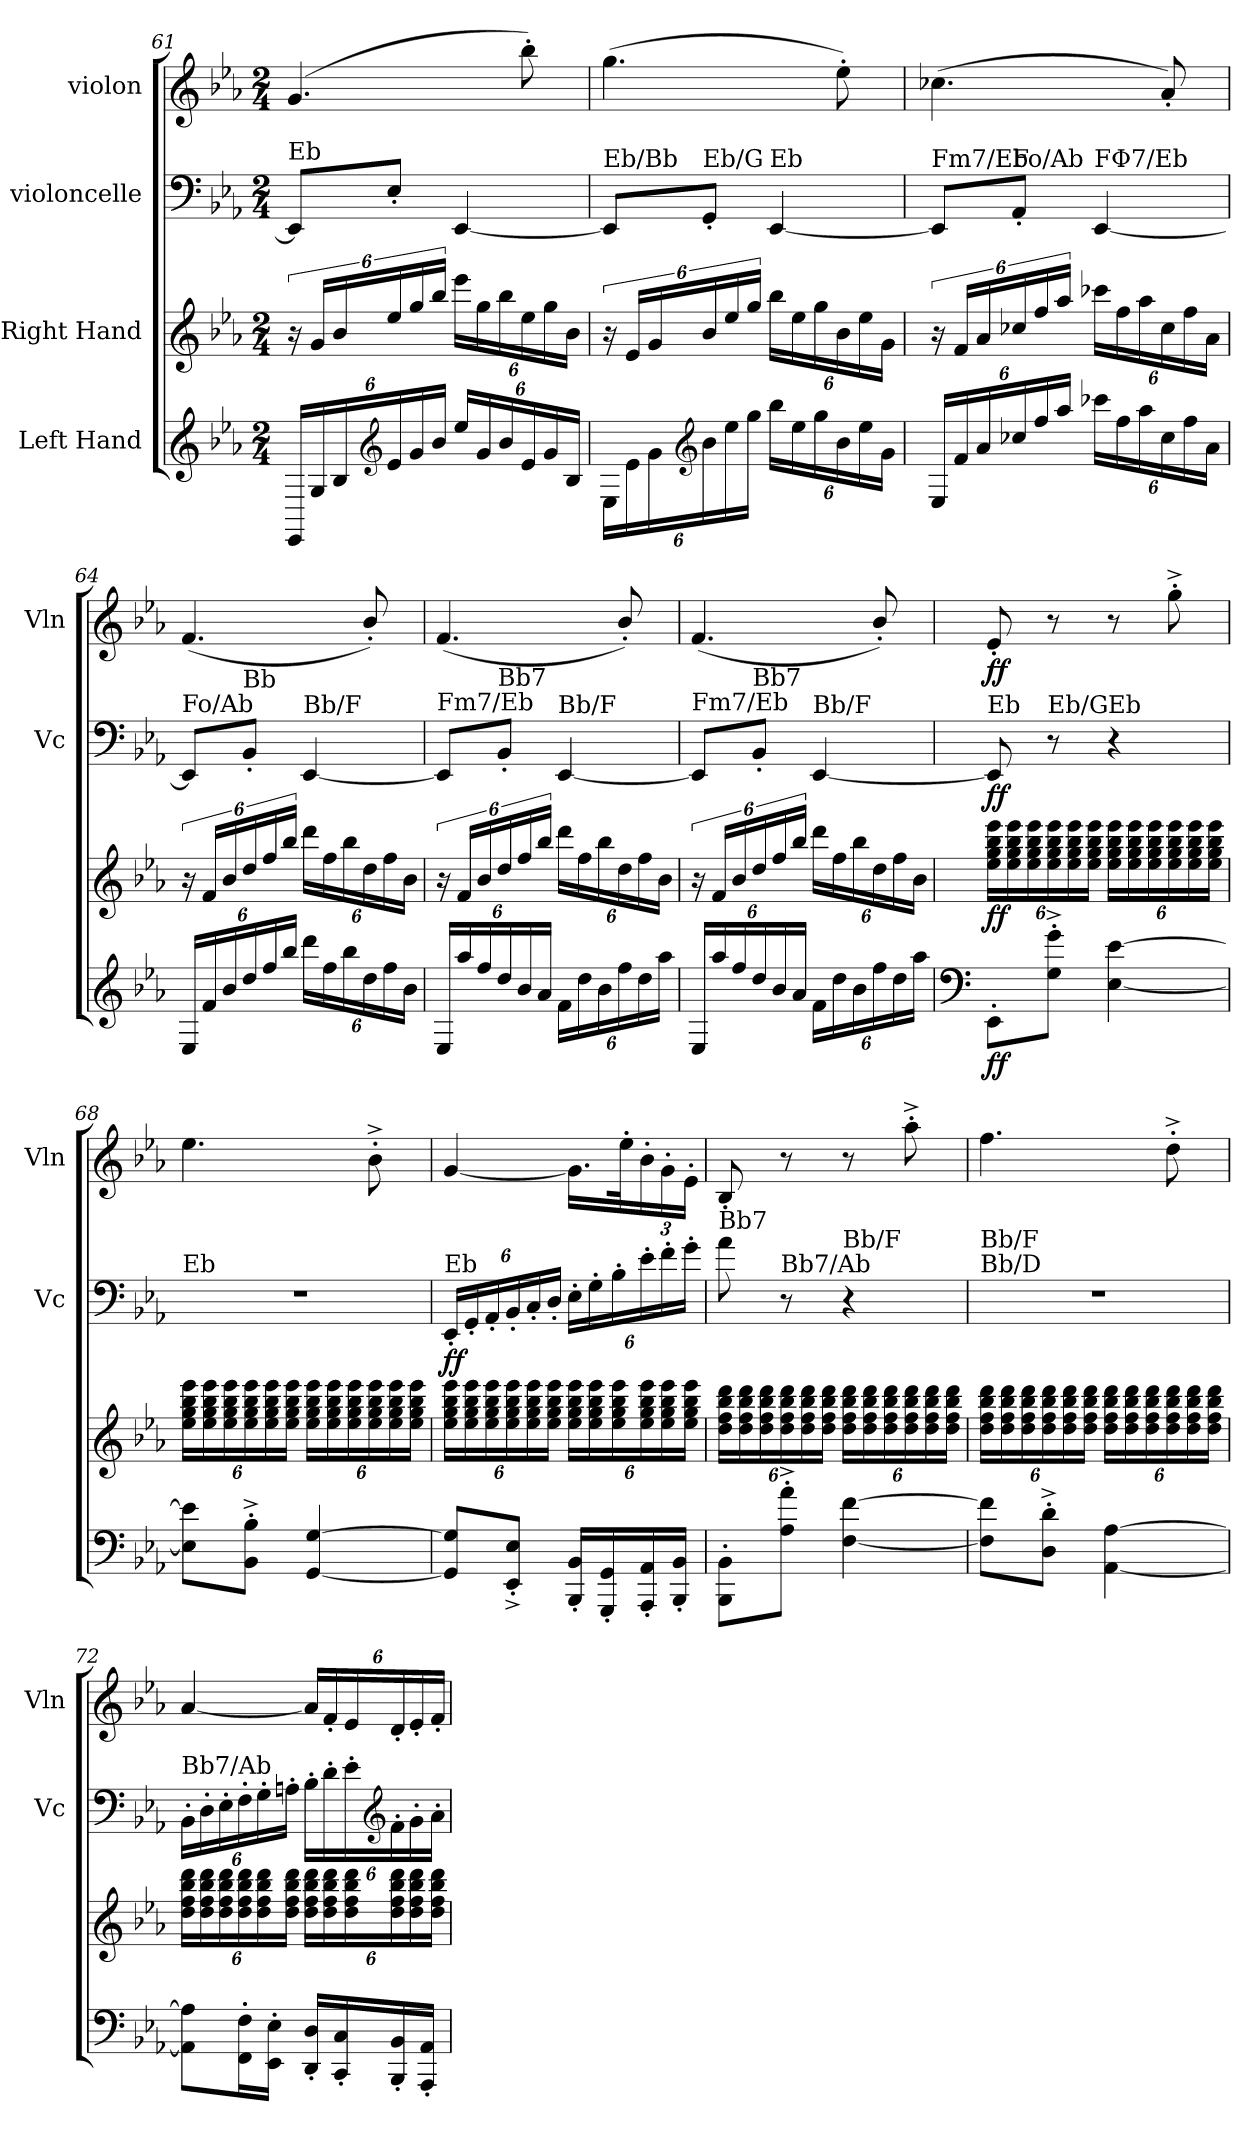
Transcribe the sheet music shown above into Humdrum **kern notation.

**kern	**dynam	**kern	**dynam	**kern	**dynam	**kern	**dynam
*part4	*part4	*part3	*part3	*part2	*part2	*part1	*part1
*staff4	*staff4	*staff3	*staff3	*staff2	*staff2	*staff1	*staff1
*I"Left Hand	*	*I"Right Hand	*	*I"violoncelle	*	*I"violon	*
*	*	*	*	*I'Vc	*	*I'Vln	*
*clefG2	*	*clefG2	*	*clefF4	*	*clefG2	*
*k[b-e-a-]	*	*k[b-e-a-]	*	*k[b-e-a-]	*	*k[b-e-a-]	*
*M2/4	*	*M2/4	*	*M2/4	*	*M2/4	*
*Xbrackettup	*	*	*	*	*	*	*
=61	=61	=61	=61	=61	=61	=61	=61
!	!	!	!	!LO:TX:a:t=Eb	!	!	!
24EE-i/LL	.	24r	.	8EE-i/L]	.	(>4.g/	.
24Gj/	.	24gj/LL	.	.	.	.	.
24B-j/	.	24b-j/	.	.	.	.	.
*clefG2	*	*	*	*	*	*	*
*	*	*Xbrackettup	*	*	*	*	*
24e-i/	.	24ee-i/	.	8E-'i/J	.	.	.
24gj/	.	24ggj/	.	.	.	.	.
24b-j/JJ	.	24bb-j/JJ	.	.	.	.	.
24ee-i/LL	.	24eee-i\LL	.	[4EE-i/	.	.	.
24gj/	.	24ggj\	.	.	.	.	.
24b-j/	.	24bb-j\	.	.	.	.	.
24e-i/	.	24ee-i\	.	.	.	8bb-'\)	.
24gj/	.	24ggj\	.	.	.	.	.
24B-j/JJ	.	24b-j\JJ	.	.	.	.	.
=62	=62	=62	=62	=62	=62	=62	=62
*	*	*brackettup	*	*	*	*	*
!	!	!	!	!LO:TX:a:t=Eb/Bb	!	!	!
24E-\LL	.	24r	.	8EE-/L]	.	(>4.gg\	.
24e-\	.	24e-/LL	.	.	.	.	.
24g\	.	24g/	.	.	.	.	.
*clefG2	*	*	*	*	*	*	*
*	*	*Xbrackettup	*	*	*	*	*
!	!	!	!	!LO:TX:a:t=Eb/G	!	!	!
24b-j\	.	24b-j/	.	8GG'j/J	.	.	.
24ee-i\	.	24ee-i/	.	.	.	.	.
24ggj\JJ	.	24ggj/JJ	.	.	.	.	.
!	!	!	!	!LO:TX:a:t=Eb	!	!	!
24bb-j\LL	.	24bb-j\LL	.	[4EE-i/	.	.	.
24ee-i\	.	24ee-i\	.	.	.	.	.
24ggj\	.	24ggj\	.	.	.	.	.
24b-j\	.	24b-j\	.	.	.	8ee-'\)	.
24ee-i\	.	24ee-i\	.	.	.	.	.
24gj\JJ	.	24gj\JJ	.	.	.	.	.
!!LO:LB:g=z
=63	=63	=63	=63	=63	=63	=63	=63
*	*	*brackettup	*	*	*	*	*
!	!	!	!	!LO:TX:a:t=Fm7/Eb	!	!	!
24E-j/LL	.	24r	.	8EE-j/L]	.	(>4.cc-X\	.
24fi/	.	24fi/LL	.	.	.	.	.
24a-j/	.	24a-j/	.	.	.	.	.
*	*	*Xbrackettup	*	*	*	*	*
!	!	!	!	!LO:TX:a:t=Fo/Ab	!	!	!
24cc-Xj/	.	24cc-Xj/	.	8AA-'j/J	.	.	.
24ffi/	.	24ffi/	.	.	.	.	.
24aa-j/JJ	.	24aa-j/JJ	.	.	.	.	.
!	!	!	!	!LO:TX:a:t=FΦ7/Eb	!	!	!
24ccc-Xj\LL	.	24ccc-Xj\LL	.	[4EE-j/	.	.	.
24ffi\	.	24ffi\	.	.	.	.	.
24aa-j\	.	24aa-j\	.	.	.	.	.
24cc-j\	.	24cc-j\	.	.	.	8a-'/)	.
24ffi\	.	24ffi\	.	.	.	.	.
24a-j\JJ	.	24a-j\JJ	.	.	.	.	.
=64	=64	=64	=64	=64	=64	=64	=64
*	*	*brackettup	*	*	*	*	*
!	!	!	!	!LO:TX:a:t=Fo/Ab	!	!	!
24E-/LL	.	24r	.	8EE-/L]	.	(<4.f/	.
24f/	.	24f/LL	.	.	.	.	.
24b-/	.	24b-/	.	.	.	.	.
*	*	*Xbrackettup	*	*	*	*	*
!	!	!	!	!LO:TX:a:t=Bb	!	!	!
24ddj/	.	24ddj/	.	8BB-'i/J	.	.	.
24ffj/	.	24ffj/	.	.	.	.	.
24bb-i/JJ	.	24bb-i/JJ	.	.	.	.	.
!	!	!	!	!LO:TX:a:t=Bb/F	!	!	!
24dddj\LL	.	24dddj\LL	.	[4EE-/	.	.	.
24ffj\	.	24ffj\	.	.	.	.	.
24bb-i\	.	24bb-i\	.	.	.	.	.
24ddj\	.	24ddj\	.	.	.	8b-'/)	.
24ffj\	.	24ffj\	.	.	.	.	.
24b-i\JJ	.	24b-i\JJ	.	.	.	.	.
=65	=65	=65	=65	=65	=65	=65	=65
*	*	*brackettup	*	*	*	*	*
!	!	!	!	!LO:TX:a:t=Fm7/Eb	!	!	!
24E-j/LL	.	24r	.	8EE-j/L]	.	(<4.f/	.
24aa-j/	.	24fi/LL	.	.	.	.	.
24ffi/	.	24b-/	.	.	.	.	.
*	*	*Xbrackettup	*	*	*	*	*
!	!	!	!	!LO:TX:a:t=Bb7	!	!	!
24ddj/	.	24ddj/	.	8BB-'i/J	.	.	.
24b-i/	.	24ffj/	.	.	.	.	.
24a-j/JJ	.	24bb-i/JJ	.	.	.	.	.
!	!	!	!	!LO:TX:a:t=Bb/F	!	!	!
24fj\LL	.	24dddj\LL	.	[4EE-/	.	.	.
24ddj\	.	24ffj\	.	.	.	.	.
24b-i\	.	24bb-i\	.	.	.	.	.
24ffj\	.	24ddj\	.	.	.	8b-'/)	.
24ddj\	.	24ffj\	.	.	.	.	.
24aa-j\JJ	.	24b-i\JJ	.	.	.	.	.
!!LO:PB:g=z
=66	=66	=66	=66	=66	=66	=66	=66
*	*	*brackettup	*	*	*	*	*
!	!	!	!	!LO:TX:a:t=Fm7/Eb	!	!	!
24E-j/LL	.	24r	.	8EE-j/L]	.	(<4.f/	.
24aa-j/	.	24fi/LL	.	.	.	.	.
24ffi/	.	24b-/	.	.	.	.	.
*	*	*Xbrackettup	*	*	*	*	*
!	!	!	!	!LO:TX:a:t=Bb7	!	!	!
24ddj/	.	24ddj/	.	8BB-'i/J	.	.	.
24b-i/	.	24ffj/	.	.	.	.	.
24a-j/JJ	.	24bb-i/JJ	.	.	.	.	.
!	!	!	!	!LO:TX:a:t=Bb/F	!	!	!
24fj\LL	.	24dddj\LL	.	[4EE-/	.	.	.
24ddj\	.	24ffj\	.	.	.	.	.
24b-i\	.	24bb-i\	.	.	.	.	.
24ffj\	.	24ddj\	.	.	.	8b-'/)	.
24ddj\	.	24ffj\	.	.	.	.	.
24aa-j\JJ	.	24b-i\JJ	.	.	.	.	.
=67	=67	=67	=67	=67	=67	=67	=67
*clefF4	*	*	*	*	*	*	*
!	!	!	!	!LO:TX:a:t=Eb	!	!	!
!	!LO:DY:b	!	!LO:DY:b	!	!LO:DY:b	!	!LO:DY:b
8EE-'i\L	ff	24ee-i\ 24ggj\ 24bb-j\ 24eee-i\LL	ff	8EE-i/]	ff	8e-'/	ff
.	.	24ee-i\ 24ggj\ 24bb-j\ 24eee-i\	.	.	.	.	.
.	.	24ee-i\ 24ggj\ 24bb-j\ 24eee-i\	.	.	.	.	.
!	!	!	!	!LO:TX:a:t=Eb/G	!	!	!
8Gj\'^ 8gj\'^J	.	24ee-i\ 24ggj\ 24bb-j\ 24eee-i\	.	8r	.	8r	.
.	.	24ee-i\ 24ggj\ 24bb-j\ 24eee-i\	.	.	.	.	.
.	.	24ee-i\ 24ggj\ 24bb-j\ 24eee-i\JJ	.	.	.	.	.
!	!	!	!	!LO:TX:a:t=Eb	!	!	!
[4E-i\ [4e-i\	.	24ee-i\ 24ggj\ 24bb-j\ 24eee-i\LL	.	4r	.	8r	.
.	.	24ee-i\ 24ggj\ 24bb-j\ 24eee-i\	.	.	.	.	.
.	.	24ee-i\ 24ggj\ 24bb-j\ 24eee-i\	.	.	.	.	.
.	.	24ee-i\ 24ggj\ 24bb-j\ 24eee-i\	.	.	.	8gg'^\	.
.	.	24ee-i\ 24ggj\ 24bb-j\ 24eee-i\	.	.	.	.	.
.	.	24ee-i\ 24ggj\ 24bb-j\ 24eee-i\JJ	.	.	.	.	.
=68	=68	=68	=68	=68	=68	=68	=68
!	!	!	!	!LO:TX:a:t=Eb	!	!	!
8E-i\] 8e-i\]L	.	24ee-i\ 24ggj\ 24bb-j\ 24eee-i\LL	.	2r	.	4.ee-\	.
.	.	24ee-i\ 24ggj\ 24bb-j\ 24eee-i\	.	.	.	.	.
.	.	24ee-i\ 24ggj\ 24bb-j\ 24eee-i\	.	.	.	.	.
8BB-j\'^ 8B-j\'^J	.	24ee-i\ 24ggj\ 24bb-j\ 24eee-i\	.	.	.	.	.
.	.	24ee-i\ 24ggj\ 24bb-j\ 24eee-i\	.	.	.	.	.
.	.	24ee-i\ 24ggj\ 24bb-j\ 24eee-i\JJ	.	.	.	.	.
[4GGj/ [4Gj/	.	24ee-i\ 24ggj\ 24bb-j\ 24eee-i\LL	.	.	.	.	.
.	.	24ee-i\ 24ggj\ 24bb-j\ 24eee-i\	.	.	.	.	.
.	.	24ee-i\ 24ggj\ 24bb-j\ 24eee-i\	.	.	.	.	.
.	.	24ee-i\ 24ggj\ 24bb-j\ 24eee-i\	.	.	.	8b-'^\	.
.	.	24ee-i\ 24ggj\ 24bb-j\ 24eee-i\	.	.	.	.	.
.	.	24ee-i\ 24ggj\ 24bb-j\ 24eee-i\JJ	.	.	.	.	.
!!LO:LB:g=z
=69	=69	=69	=69	=69	=69	=69	=69
*	*	*	*	*Xbrackettup	*	*	*
!	!	!	!	!LO:TX:a:t=Eb	!	!	!
!	!	!	!	!	!LO:DY:b	!	!
8GGj/] 8Gj/]L	.	24ee-i\ 24ggj\ 24bb-j\ 24eee-i\LL	.	24EE-'i/LL	ff	[4g/	.
.	.	24ee-i\ 24ggj\ 24bb-j\ 24eee-i\	.	24GG'j/	.	.	.
.	.	24ee-i\ 24ggj\ 24bb-j\ 24eee-i\	.	24AA-'/	.	.	.
8EE-i/'^ 8E-i/'^J	.	24ee-i\ 24ggj\ 24bb-j\ 24eee-i\	.	24BB-'j/	.	.	.
.	.	24ee-i\ 24ggj\ 24bb-j\ 24eee-i\	.	24C'/	.	.	.
.	.	24ee-i\ 24ggj\ 24bb-j\ 24eee-i\JJ	.	24D'j/JJ	.	.	.
16BBB-j/' 16BB-j/'LL	.	24ee-i\ 24ggj\ 24bb-j\ 24eee-i\LL	.	24E-'i\LL	.	16.g\LL]	.
.	.	24ee-i\ 24ggj\ 24bb-j\ 24eee-i\	.	24G'j\	.	.	.
16GGGj/' 16GGj/'	.	.	.	.	.	.	.
.	.	24ee-i\ 24ggj\ 24bb-j\ 24eee-i\	.	24B-'j\	.	.	.
.	.	.	.	.	.	32ee-'\K	.
*	*	*	*	*	*	*Xbrackettup	*
16AAA-/' 16AA-/'	.	24ee-i\ 24ggj\ 24bb-j\ 24eee-i\	.	24e-'i\	.	24b-'\	.
.	.	24ee-i\ 24ggj\ 24bb-j\ 24eee-i\	.	24f'\	.	24g'\	.
16BBB-j/' 16BB-j/'JJ	.	.	.	.	.	.	.
.	.	24ee-i\ 24ggj\ 24bb-j\ 24eee-i\JJ	.	24g'j\JJ	.	24e-'\JJ	.
=70	=70	=70	=70	=70	=70	=70	=70
!	!	!	!	!LO:TX:a:t=Bb7	!	!	!
8BBB-i\' 8BB-i\'L	.	24ddj\ 24ffj\ 24bb-i\ 24dddj\LL	.	8a-j\	.	8B-'/	.
.	.	24ddj\ 24ffj\ 24bb-i\ 24dddj\	.	.	.	.	.
.	.	24ddj\ 24ffj\ 24bb-i\ 24dddj\	.	.	.	.	.
!	!	!	!	!LO:TX:a:t=Bb7/Ab	!	!	!
8A-j\'^ 8a-j\'^J	.	24ddj\ 24ffj\ 24bb-i\ 24dddj\	.	8r	.	8r	.
.	.	24ddj\ 24ffj\ 24bb-i\ 24dddj\	.	.	.	.	.
.	.	24ddj\ 24ffj\ 24bb-i\ 24dddj\JJ	.	.	.	.	.
!	!	!	!	!LO:TX:a:t=Bb/F	!	!	!
[4Fj\ [4fj\	.	24ddj\ 24ffj\ 24bb-i\ 24dddj\LL	.	4r	.	8r	.
.	.	24ddj\ 24ffj\ 24bb-i\ 24dddj\	.	.	.	.	.
.	.	24ddj\ 24ffj\ 24bb-i\ 24dddj\	.	.	.	.	.
.	.	24ddj\ 24ffj\ 24bb-i\ 24dddj\	.	.	.	8aa-'^\	.
.	.	24ddj\ 24ffj\ 24bb-i\ 24dddj\	.	.	.	.	.
.	.	24ddj\ 24ffj\ 24bb-i\ 24dddj\JJ	.	.	.	.	.
!!LO:LB:g=z
=71	=71	=71	=71	=71	=71	=71	=71
!	!	!	!	!LO:TX:a:t=Bb/D	!	!	!
!	!	!	!	!LO:TX:a:t=Bb/F	!	!	!
8Fj\] 8fj\]L	.	24ddj\ 24ffj\ 24bb-i\ 24dddj\LL	.	2r	.	4.ff\	.
.	.	24ddj\ 24ffj\ 24bb-i\ 24dddj\	.	.	.	.	.
.	.	24ddj\ 24ffj\ 24bb-i\ 24dddj\	.	.	.	.	.
8Dj\'^ 8dj\'^J	.	24ddj\ 24ffj\ 24bb-i\ 24dddj\	.	.	.	.	.
.	.	24ddj\ 24ffj\ 24bb-i\ 24dddj\	.	.	.	.	.
.	.	24ddj\ 24ffj\ 24bb-i\ 24dddj\JJ	.	.	.	.	.
[4AA-j\ [4A-j\	.	24ddj\ 24ffj\ 24bb-i\ 24dddj\LL	.	.	.	.	.
.	.	24ddj\ 24ffj\ 24bb-i\ 24dddj\	.	.	.	.	.
.	.	24ddj\ 24ffj\ 24bb-i\ 24dddj\	.	.	.	.	.
.	.	24ddj\ 24ffj\ 24bb-i\ 24dddj\	.	.	.	8dd'^\	.
.	.	24ddj\ 24ffj\ 24bb-i\ 24dddj\	.	.	.	.	.
.	.	24ddj\ 24ffj\ 24bb-i\ 24dddj\JJ	.	.	.	.	.
=72	=72	=72	=72	=72	=72	=72	=72
!	!	!	!	!LO:TX:a:t=Bb7/Ab	!	!	!
8AA-j\] 8A-j\]L	.	24ddj\ 24ffj\ 24bb-i\ 24dddj\LL	.	24BB-'i\LL	.	[4a-/	.
.	.	24ddj\ 24ffj\ 24bb-i\ 24dddj\	.	24D'j\	.	.	.
.	.	24ddj\ 24ffj\ 24bb-i\ 24dddj\	.	24E-'\	.	.	.
16FF\' 16F\'L	.	24ddj\ 24ff\ 24bb-j\ 24dddj\	.	24F'\	.	.	.
.	.	24ddj\ 24ff\ 24bb-j\ 24dddj\	.	24G'j\	.	.	.
16EE-i\' 16E-i\'JJ	.	.	.	.	.	.	.
.	.	24ddj\ 24ff\ 24bb-j\ 24dddj\JJ	.	24An'\JJ	.	.	.
16DDj/' 16Dj/'LL	.	24ddj\ 24ffj\ 24bb-i\ 24dddj\LL	.	24B-'i\LL	.	24a-/LL]	.
.	.	24ddj\ 24ffj\ 24bb-i\ 24dddj\	.	24d'j\	.	24f'/	.
16CC/' 16C/'	.	.	.	.	.	.	.
.	.	24ddj\ 24ffj\ 24bb-i\ 24dddj\	.	24e-'\	.	24e-/	.
*	*	*	*	*clefG2	*	*	*
16BBB-j/' 16BB-j/'	.	24ddj\ 24ffj\ 24bb-j\ 24dddj\	.	24f'j\	.	24d'/	.
.	.	24ddj\ 24ffj\ 24bb-j\ 24dddj\	.	24g'i\	.	24e-'/	.
16AAA-/' 16AA-/'JJ	.	.	.	.	.	.	.
.	.	24ddj\ 24ffj\ 24bb-j\ 24dddj\JJ	.	24a-'\JJ	.	24f'/JJ	.
=	=	=	=	=	=	=	=
*-	*-	*-	*-	*-	*-	*-	*-
